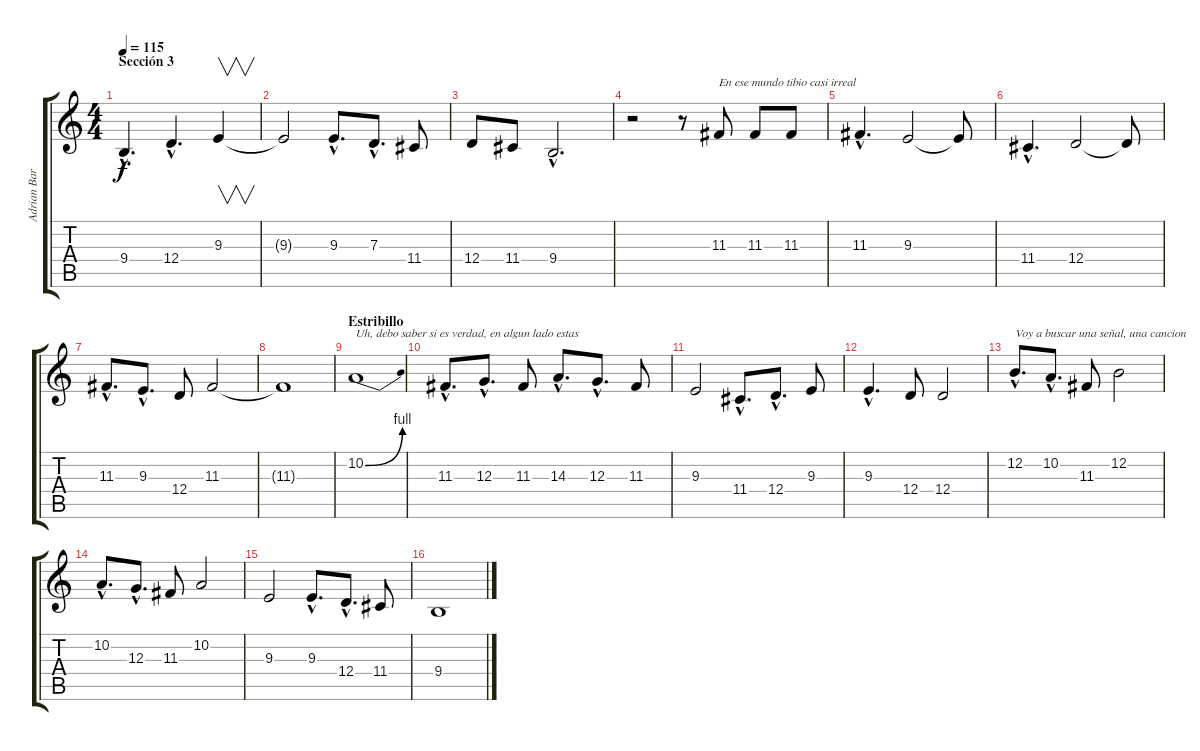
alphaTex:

\track ("Adrian Barilari" "Adrian Bar") {instrument flute}
\staff {score tabs}
\tuning (E4 B3 G3 D3 A2 E2) {hide}
\ts (4 4)
\section ("" "Sección 3")
\tempo 115
\clef g2
\ks c
9.4{hac}.4{d dy f} 12.4{hac}.4{d} 9.3.4{v} |
9.3{t}.2 9.3{hac}.8{d} 7.3{hac}.8{d} 11.4.8 |
12.4.8 11.4.8 9.4{hac}.2{d} |
r.2 r.8 11.3.8{txt "En ese mundo tibio casi irreal"} 11.3.8 11.3.8 |
11.3{hac}.4{d} 9.3.2 9.3{t}.8 |
11.4{hac}.4{d} 12.4.2 12.4{t}.8 |
11.3{hac}.8{d} 9.3{hac}.8{d} 12.4.8 11.3.2 |
11.3{t}.1 |
\section ("" "Estribillo")
10.2{be (bend 0 0 60 4)}.1{txt "Uh, debo saber si es verdad, en algun lado estas"} |
11.3{hac}.8{d} 12.3{hac}.8{d} 11.3.8 14.3{hac}.8{d} 12.3{hac}.8{d} 11.3.8 |
9.3.2 11.4{hac}.8{d} 12.4{hac}.8{d} 9.3.8 |
9.3{hac}.4{d} 12.4.8 12.4.2 |
12.2{hac}.8{d txt "Voy a buscar una señal, una cancion"} 10.2{hac}.8{d} 11.3.8 12.2.2 |
10.2{hac}.8{d} 12.3{hac}.8{d} 11.3.8 10.2.2 |
9.3.2 9.3{hac}.8{d} 12.4{hac}.8{d} 11.4.8 |
9.4.1
